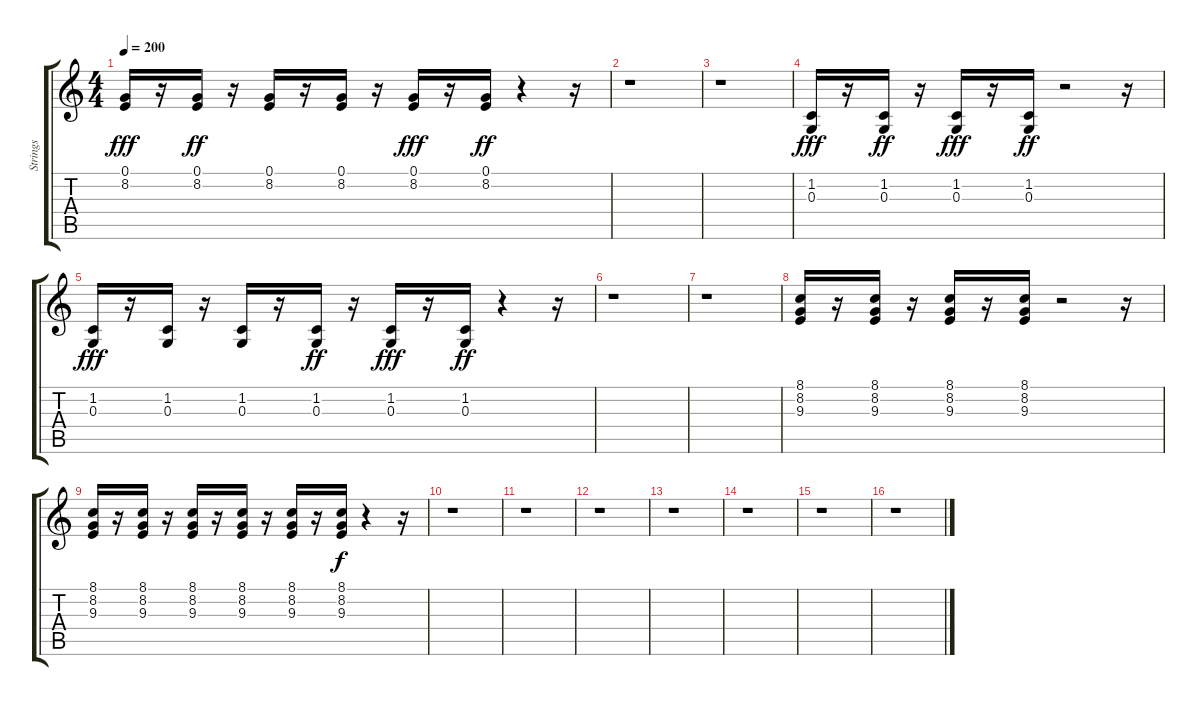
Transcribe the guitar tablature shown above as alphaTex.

\track ("Strings" "Strings") {instrument stringensemble1}
\staff {score tabs}
\tuning (E4 B3 G3 D3 A2 E2) {hide}
\ts (4 4)
\tempo 200
\clef g2
\ks c
(0.1 8.2).16{dy fff} r.16 (0.1 8.2).16{dy ff} r.16 (0.1 8.2).16 r.16 (0.1 8.2).16 r.16 (0.1 8.2).16{dy fff} r.16 (0.1 8.2).16{dy ff} r.4 r.16 |
r.1 |
r.1 |
(1.2 0.3).16{dy fff} r.16 (1.2 0.3).16{dy ff} r.16 (1.2 0.3).16{dy fff} r.16 (1.2 0.3).16{dy ff} r.2 r.16 |
(1.2 0.3).16{dy fff} r.16 (1.2 0.3).16 r.16 (1.2 0.3).16 r.16 (1.2 0.3).16{dy ff} r.16 (1.2 0.3).16{dy fff} r.16 (1.2 0.3).16{dy ff} r.4 r.16 |
r.1 |
r.1 |
(8.1 8.2 9.3).16 r.16 (8.1 8.2 9.3).16 r.16 (8.1 8.2 9.3).16 r.16 (8.1 8.2 9.3).16 r.2 r.16 |
(8.1 8.2 9.3).16 r.16 (8.1 8.2 9.3).16 r.16 (8.1 8.2 9.3).16 r.16 (8.1 8.2 9.3).16 r.16 (8.1 8.2 9.3).16 r.16 (8.1 8.2 9.3).16{dy f} r.4 r.16 |
r.1 |
r.1 |
r.1 |
r.1 |
r.1 |
r.1 |
r.1
